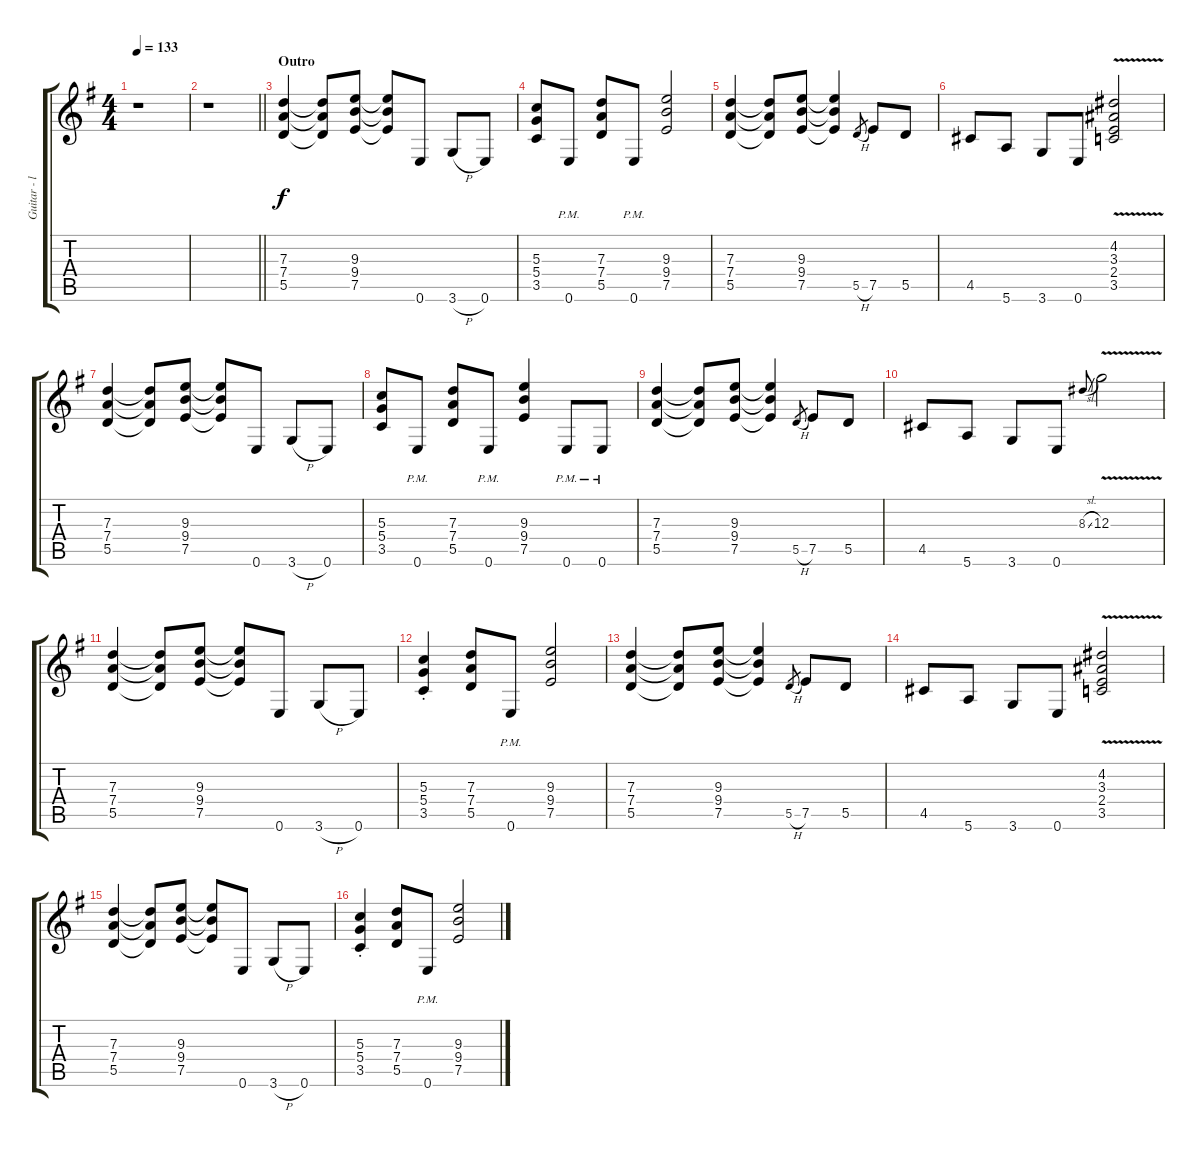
\track ("Guitar - left" "Guitar - l") {instrument overdrivenguitar}
\staff {score tabs}
\tuning (E4 B3 G3 D3 A2 E2) {hide}
\ts (4 4)
\tempo 133
\clef g2
\ks g
r.1{dy f} |
\barLineRight lightlight
r.1 |
\section ("" "Outro")
(7.3 7.4 5.5).4 (7.3{t} 7.4{t} 5.5{t}).8 (9.3 9.4 7.5).8 (9.3{t} 9.4{t} 7.5{t}).8 0.6.8 3.6{h}.8 0.6.8 |
(5.3 5.4 3.5).8 0.6{pm}.8 (7.3 7.4 5.5).8 0.6{pm}.8 (9.3 9.4 7.5).2 |
(7.3 7.4 5.5).4 (7.3{t} 7.4{t} 5.5{t}).8 (9.3 9.4 7.5).8 (9.3{t} 9.4{t} 7.5{t}).4 5.5{h}.8{gr} 7.5.8 5.5.8 |
4.5.8 5.6.8 3.6.8 0.6.8 (4.2{v} 3.3{v} 2.4{v} 3.5{v}).2 |
(7.3 7.4 5.5).4 (7.3{t} 7.4{t} 5.5{t}).8 (9.3 9.4 7.5).8 (9.3{t} 9.4{t} 7.5{t}).8 0.6.8 3.6{h}.8 0.6.8 |
(5.3 5.4 3.5).8 0.6{pm}.8 (7.3 7.4 5.5).8 0.6{pm}.8 (9.3 9.4 7.5).4 0.6{pm}.8 0.6{pm}.8 |
(7.3 7.4 5.5).4 (7.3{t} 7.4{t} 5.5{t}).8 (9.3 9.4 7.5).8 (9.3{t} 9.4{t} 7.5{t}).4 5.5{h}.8{gr} 7.5.8 5.5.8 |
4.5.8 5.6.8 3.6.8 0.6.8 8.3{sl}.8{gr onbeat} 12.3{v}.2 |
(7.3 7.4 5.5).4 (7.3{t} 7.4{t} 5.5{t}).8 (9.3 9.4 7.5).8 (9.3{t} 9.4{t} 7.5{t}).8 0.6.8 3.6{h}.8 0.6.8 |
(5.3{st} 5.4{st} 3.5{st}).4 (7.3 7.4 5.5).8 0.6{pm}.8 (9.3 9.4 7.5).2 |
(7.3 7.4 5.5).4 (7.3{t} 7.4{t} 5.5{t}).8 (9.3 9.4 7.5).8 (9.3{t} 9.4{t} 7.5{t}).4 5.5{h}.8{gr} 7.5.8 5.5.8 |
4.5.8 5.6.8 3.6.8 0.6.8 (4.2{v} 3.3{v} 2.4{v} 3.5{v}).2 |
(7.3 7.4 5.5).4 (7.3{t} 7.4{t} 5.5{t}).8 (9.3 9.4 7.5).8 (9.3{t} 9.4{t} 7.5{t}).8 0.6.8 3.6{h}.8 0.6.8 |
(5.3{st} 5.4{st} 3.5{st}).4 (7.3 7.4 5.5).8 0.6{pm}.8 (9.3 9.4 7.5).2
